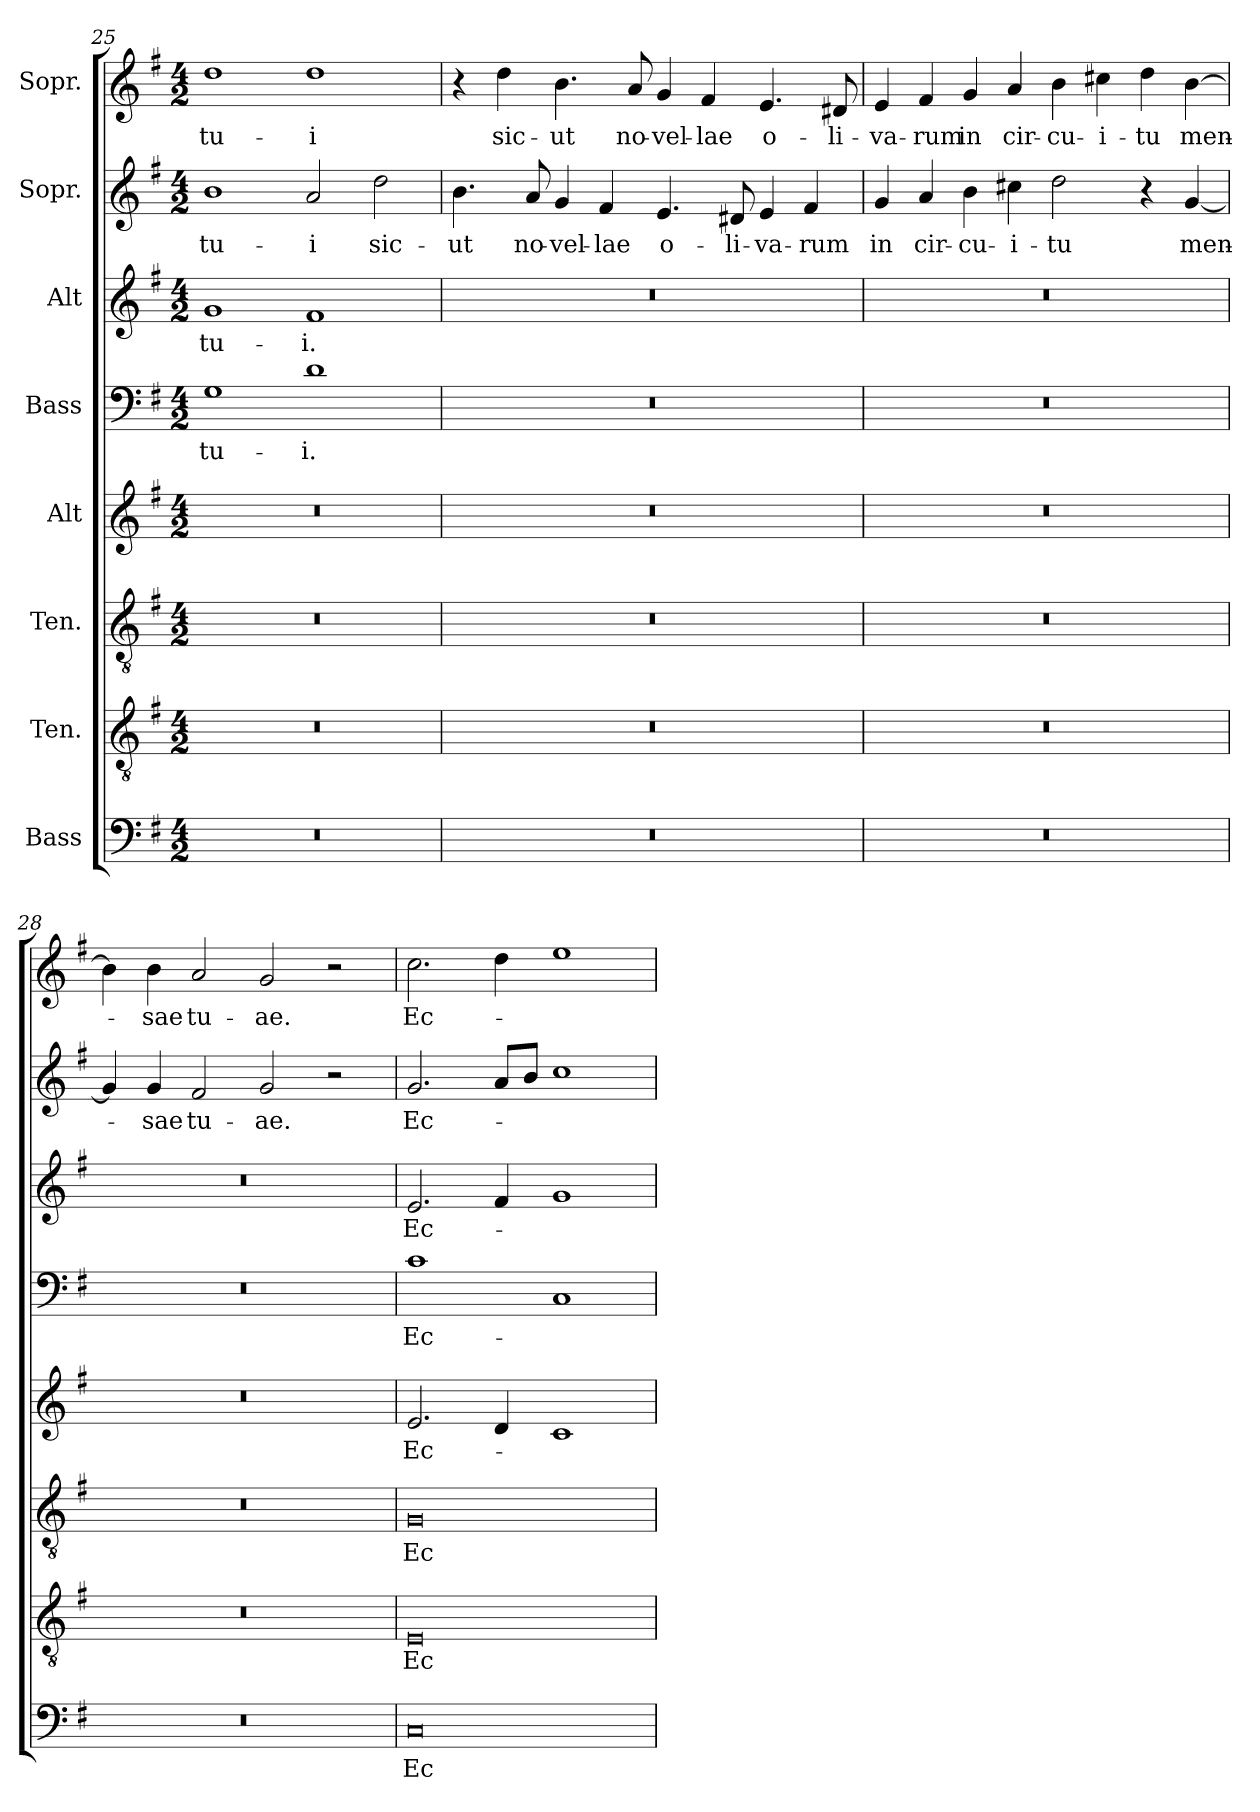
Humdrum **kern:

**kern	**text	**kern	**text	**kern	**text	**kern	**text	**kern	**text	**kern	**text	**kern	**text	**kern	**text
*part8	*part8	*part7	*part7	*part6	*part6	*part5	*part5	*part4	*part4	*part3	*part3	*part2	*part2	*part1	*part1
*staff8	*staff8	*staff7	*staff7	*staff6	*staff6	*staff5	*staff5	*staff4	*staff4	*staff3	*staff3	*staff2	*staff2	*staff1	*staff1
*I"Bass	*	*I"Ten.	*	*I"Ten.	*	*I"Alt	*	*I"Bass	*	*I"Alt	*	*I"Sopr.	*	*I"Sopr.	*
*clefF4	*	*clefGv2	*	*clefGv2	*	*clefG2	*	*clefF4	*	*clefG2	*	*clefG2	*	*clefG2	*
*k[f#]	*	*k[f#]	*	*k[f#]	*	*k[f#]	*	*k[f#]	*	*k[f#]	*	*k[f#]	*	*k[f#]	*
*M4/2	*	*M4/2	*	*M4/2	*	*M4/2	*	*M4/2	*	*M4/2	*	*M4/2	*	*M4/2	*
=25	=25	=25	=25	=25	=25	=25	=25	=25	=25	=25	=25	=25	=25	=25	=25
0r	.	0r	.	0r	.	0r	.	1G	tu-	1g	tu-	1b	tu-	1dd	tu-
.	.	.	.	.	.	.	.	1d	-i.	1f#	-i.	2a/	-i	1dd	-i
.	.	.	.	.	.	.	.	.	.	.	.	2dd\	sic-	.	.
=26	=26	=26	=26	=26	=26	=26	=26	=26	=26	=26	=26	=26	=26	=26	=26
0r	.	0r	.	0r	.	0r	.	0r	.	0r	.	4.b\	-ut	4r	.
.	.	.	.	.	.	.	.	.	.	.	.	.	.	4dd\	sic-
.	.	.	.	.	.	.	.	.	.	.	.	8a/	no-	.	.
.	.	.	.	.	.	.	.	.	.	.	.	4g/	-vel-	4.b\	-ut
.	.	.	.	.	.	.	.	.	.	.	.	4f#/	-lae	.	.
.	.	.	.	.	.	.	.	.	.	.	.	.	.	8a/	no-
.	.	.	.	.	.	.	.	.	.	.	.	4.e/	o-	4g/	-vel-
.	.	.	.	.	.	.	.	.	.	.	.	.	.	4f#/	-lae
.	.	.	.	.	.	.	.	.	.	.	.	8d#X/	-li-	.	.
.	.	.	.	.	.	.	.	.	.	.	.	4e/	-va-	4.e/	o-
.	.	.	.	.	.	.	.	.	.	.	.	4f#/	-rum	.	.
.	.	.	.	.	.	.	.	.	.	.	.	.	.	8d#X/	-li-
=27	=27	=27	=27	=27	=27	=27	=27	=27	=27	=27	=27	=27	=27	=27	=27
0r	.	0r	.	0r	.	0r	.	0r	.	0r	.	4g/	in	4e/	-va-
.	.	.	.	.	.	.	.	.	.	.	.	4a/	cir-	4f#/	-rum
.	.	.	.	.	.	.	.	.	.	.	.	4b\	-cu-	4g/	in
.	.	.	.	.	.	.	.	.	.	.	.	4cc#X\	-i-	4a/	cir-
.	.	.	.	.	.	.	.	.	.	.	.	2dd\	-tu	4b\	-cu-
.	.	.	.	.	.	.	.	.	.	.	.	.	.	4cc#X\	-i-
.	.	.	.	.	.	.	.	.	.	.	.	4r	.	4dd\	-tu
.	.	.	.	.	.	.	.	.	.	.	.	[4g/	men-	[4b\	men-
=28	=28	=28	=28	=28	=28	=28	=28	=28	=28	=28	=28	=28	=28	=28	=28
0r	.	0r	.	0r	.	0r	.	0r	.	0r	.	4g/]	.	4b\]	.
.	.	.	.	.	.	.	.	.	.	.	.	4g/	-sae	4b\	-sae
.	.	.	.	.	.	.	.	.	.	.	.	2f#/	tu-	2a/	tu-
.	.	.	.	.	.	.	.	.	.	.	.	2g/	-ae.	2g/	-ae.
.	.	.	.	.	.	.	.	.	.	.	.	2r	.	2r	.
!!LO:LB:g=z
=29	=29	=29	=29	=29	=29	=29	=29	=29	=29	=29	=29	=29	=29	=29	=29
0C	Ec-	0E	Ec-	0G	Ec-	2.e/	Ec-	1c	Ec-	2.e/	Ec-	2.g/	Ec-	2.cc\	Ec-
.	.	.	.	.	.	4d/	.	.	.	4f#/	.	8a/L	.	4dd\	.
.	.	.	.	.	.	.	.	.	.	.	.	8b/J	.	.	.
.	.	.	.	.	.	1c	.	1C	.	1g	.	1cc	.	1ee	.
=	=	=	=	=	=	=	=	=	=	=	=	=	=	=	=
*-	*-	*-	*-	*-	*-	*-	*-	*-	*-	*-	*-	*-	*-	*-	*-
